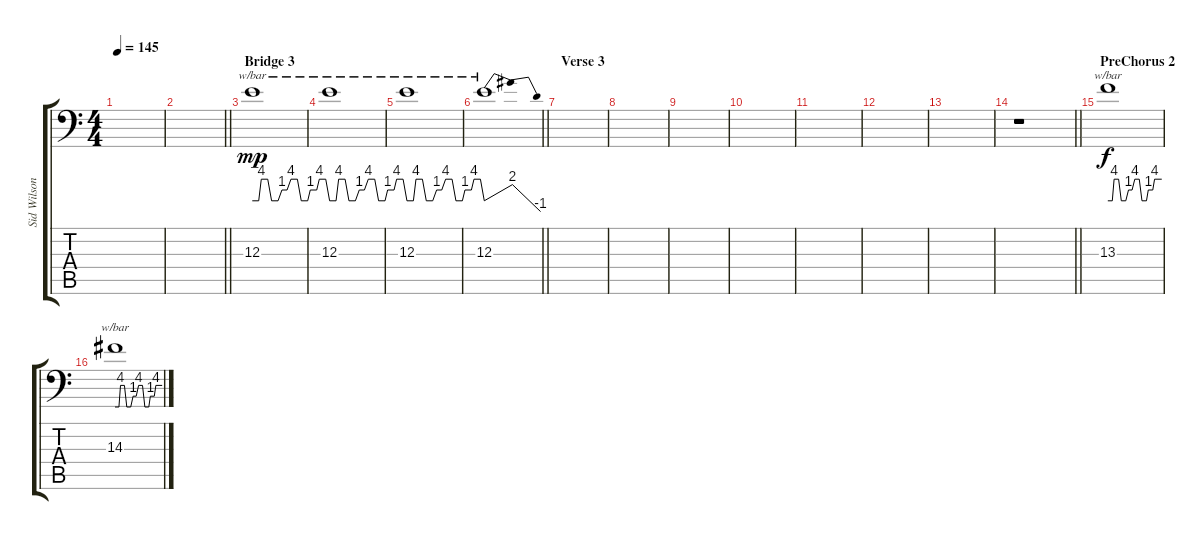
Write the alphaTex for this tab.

\track ("Sid Wilson" "Sid Wilson") {instrument lead2sawtooth}
\staff {score tabs}
\tuning (Db4 Ab3 E3 B2 Gb1 B0) {hide}
\ts (4 4)
\tempo 145
\clef f4
\ks c
|
\barLineRight lightlight
|
\section ("" "Bridge 3")
12.3.1{tbe (custom default 0 0 5 0 7 16 12 16 15 0 20 0 23 4 27 4 30 16 35 16 38 0 43 0 45 4 50 4 52 16 57 16 60 0) dy mp instrument lead3calliope} |
12.3.1{tbe (custom default 0 0 5 0 7 16 12 16 15 0 20 0 23 4 27 4 30 16 35 16 38 0 43 0 45 4 50 4 52 16 57 16 60 0)} |
12.3.1{tbe (custom default 0 0 5 0 7 16 12 16 15 0 20 0 23 4 27 4 30 16 35 16 38 0 43 0 45 4 50 4 52 16 57 16 60 0)} |
\barLineRight lightlight
12.3.1{tbe (dip default 0 0 5 8 60 -4)} |
\section ("" "Verse 3")
|
|
|
|
|
|
|
\barLineRight lightlight
r.1{volume 6} |
\section ("" "PreChorus 2")
13.3.1{tbe (custom default 0 0 5 0 7 16 12 16 15 0 20 0 23 4 27 4 30 16 35 16 38 0 43 0 45 4 50 4 52 16 60 16) dy f volume 8 instrument lead3calliope} |
14.3.1{tbe (custom default 0 0 5 0 7 16 12 16 15 0 20 0 23 4 27 4 30 16 35 16 38 0 43 0 45 4 50 4 52 16 60 16)}
